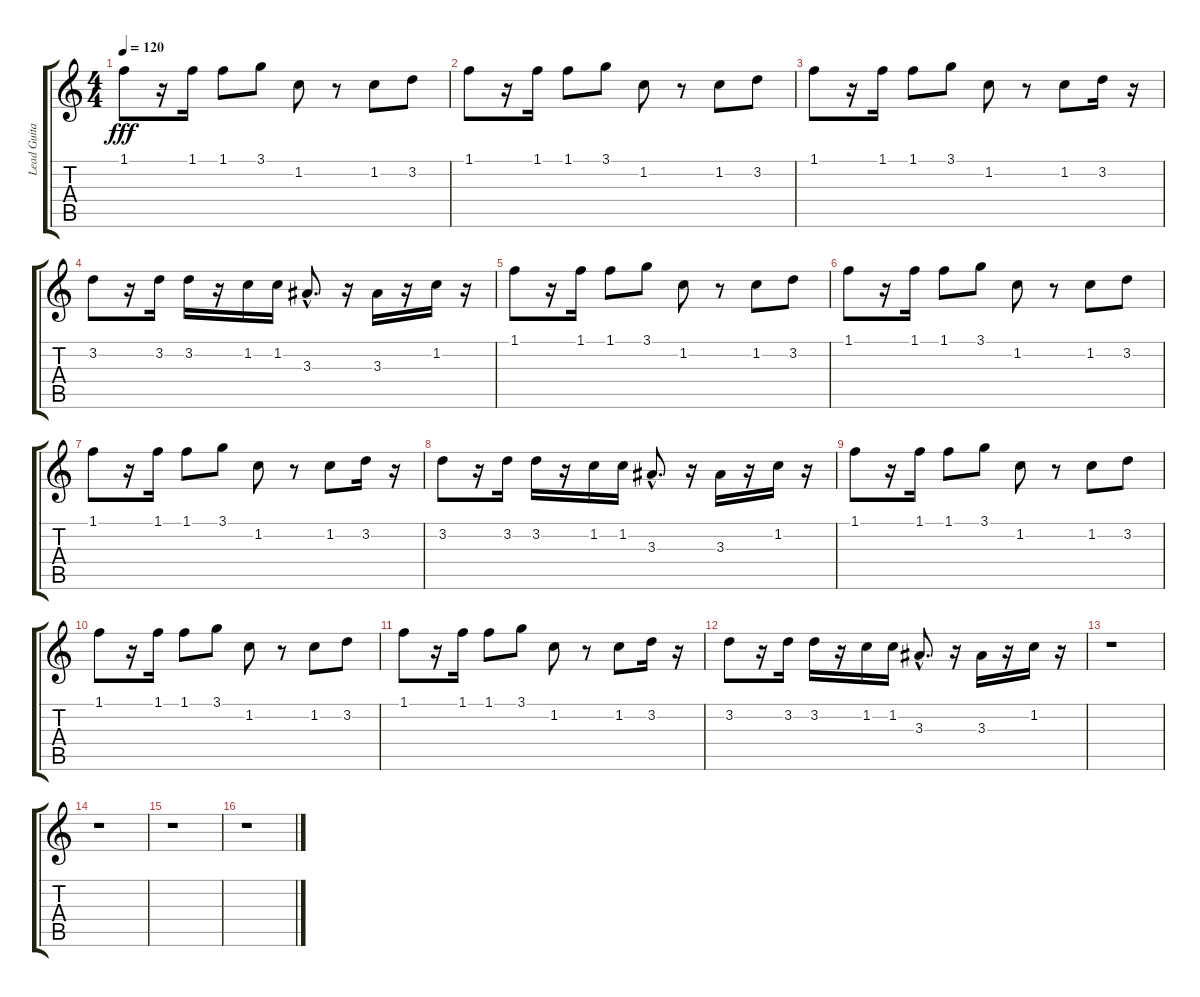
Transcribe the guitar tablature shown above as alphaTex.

\track ("Lead Guitar" "Lead Guita") {instrument electricguitarmuted}
\staff {score tabs}
\tuning (E4 B3 G3 D3 A2 E2) {hide}
\ts (4 4)
\tempo 120
\clef g2
\ks c
1.1.8{dy fff} r.16 1.1.16 1.1.8 3.1.8 1.2.8 r.8 1.2.8 3.2.8 |
1.1.8 r.16 1.1.16 1.1.8 3.1.8 1.2.8 r.8 1.2.8 3.2.8 |
1.1.8 r.16 1.1.16 1.1.8 3.1.8 1.2.8 r.8 1.2.8 3.2.16 r.16 |
3.2.8 r.16 3.2.16 3.2.16 r.16 1.2.16 1.2.16 3.3{hac}.8{d} r.16 3.3.16 r.16 1.2.16 r.16 |
1.1.8 r.16 1.1.16 1.1.8 3.1.8 1.2.8 r.8 1.2.8 3.2.8 |
1.1.8 r.16 1.1.16 1.1.8 3.1.8 1.2.8 r.8 1.2.8 3.2.8 |
1.1.8 r.16 1.1.16 1.1.8 3.1.8 1.2.8 r.8 1.2.8 3.2.16 r.16 |
3.2.8 r.16 3.2.16 3.2.16 r.16 1.2.16 1.2.16 3.3{hac}.8{d} r.16 3.3.16 r.16 1.2.16 r.16 |
1.1.8 r.16 1.1.16 1.1.8 3.1.8 1.2.8 r.8 1.2.8 3.2.8 |
1.1.8 r.16 1.1.16 1.1.8 3.1.8 1.2.8 r.8 1.2.8 3.2.8 |
1.1.8 r.16 1.1.16 1.1.8 3.1.8 1.2.8 r.8 1.2.8 3.2.16 r.16 |
3.2.8 r.16 3.2.16 3.2.16 r.16 1.2.16 1.2.16 3.3{hac}.8{d} r.16 3.3.16 r.16 1.2.16 r.16 |
r.1 |
r.1 |
r.1 |
r.1
